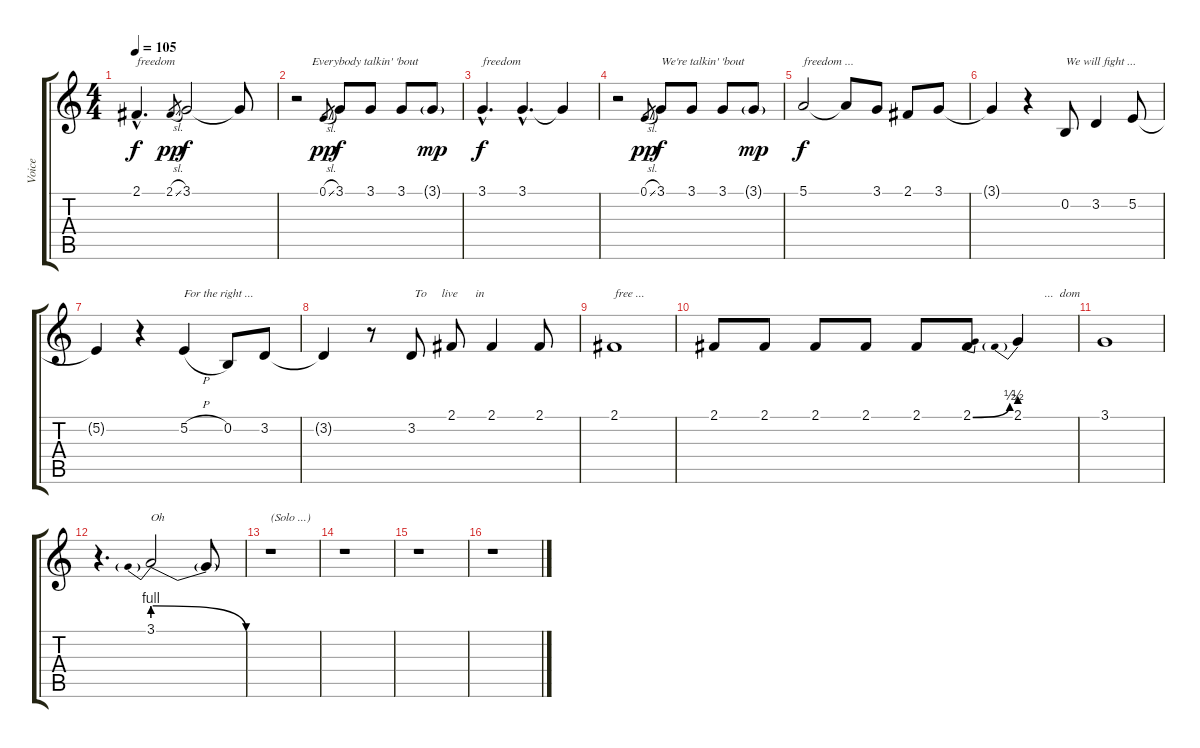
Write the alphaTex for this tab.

\track ("Voice" "Voice") {instrument clarinet}
\staff {score tabs}
\tuning (E4 B3 G3 D3 A2 E2) {hide}
\ts (4 4)
\tempo 105
\clef g2
\ks c
2.1{hac t}.4{d txt "freedom" dy f} 2.1{sl}.8{gr dy pp} 3.1.2{dy f} 3.1{t}.8 |
r.2{txt "     Everybody talkin' 'bout "} 0.1{sl}.8{gr dy pp} 3.1.8{dy f} 3.1.8 3.1.8 3.1{g}.8{dy mp} |
3.1{hac}.4{d txt "freedom" dy f} 3.1{hac}.4{d} 3.1{t}.4 |
r.2 0.1{sl}.8{gr dy pp} 3.1.8{txt "We're talkin' 'bout" dy f} 3.1.8 3.1.8 3.1{g}.8{dy mp} |
5.1.2{txt "freedom ..." dy f} 5.1{t}.8 3.1.8 2.1.8 3.1.8 |
3.1{t}.4 r.4 0.2.8{txt "We will fight ..."} 3.2.4 5.2.8 |
5.2{t}.4 r.4 5.2{h}.4{txt "For the right ..."} 0.2.8 3.2.8 |
3.2{t}.4 r.8 3.2.8{txt " To     live      in"} 2.1.8 2.1.4 2.1.8 |
2.1.1{txt "free ..."} |
2.1.8 2.1.8 2.1.8 2.1.8 2.1.8 2.1{be (bend 0 0 60 2)}.8 2.1{be (prebend 0 2 60 2)}.4{txt "         ...  dom"} |
3.1.1 |
r.4{d} 3.1{be (prebendrelease 0 4 60 0)}.2{txt "Oh"} 3.1{t}.8 |
r.1{txt "(Solo ...)"} |
r.1 |
r.1 |
r.1
